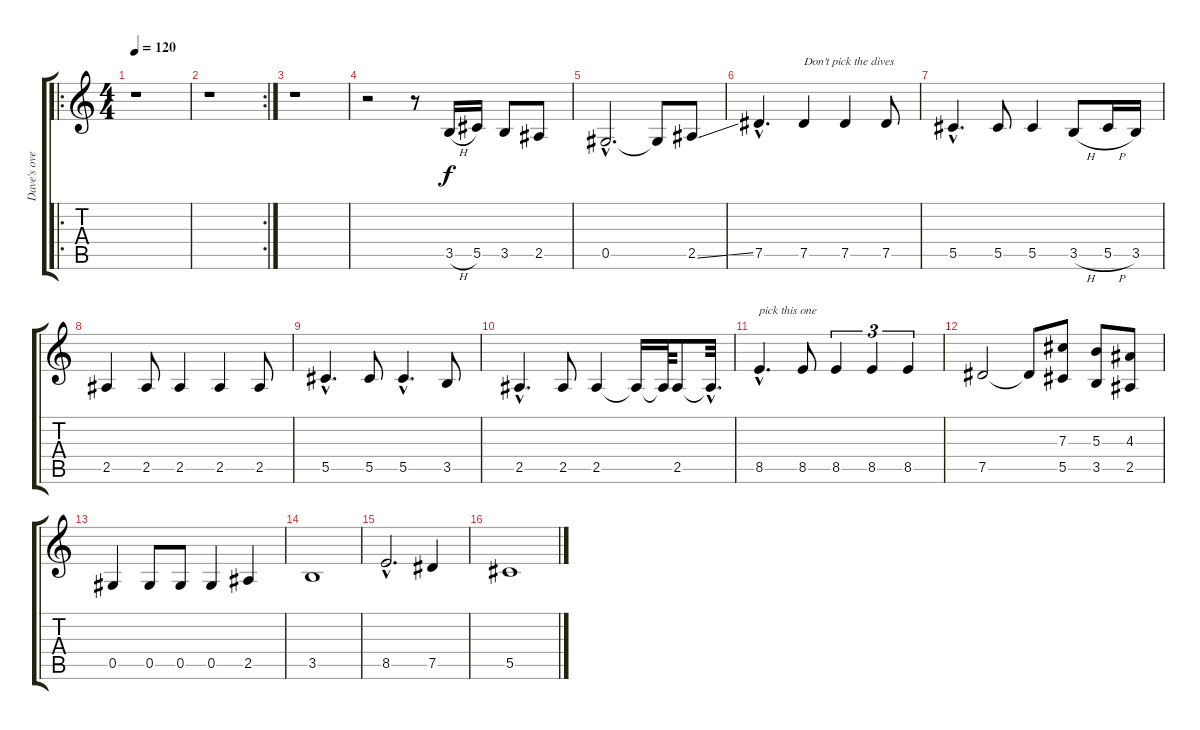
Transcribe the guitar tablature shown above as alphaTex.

\track ("Dave's over lead" "Dave's ove") {instrument distortionguitar}
\staff {score tabs}
\tuning (Eb4 Bb3 Gb3 Db3 Ab2 Eb2) {hide}
\ro
\ts (4 4)
\tempo 120
\clef g2
\ks c
r.1{dy f} |
\rc 2
r.1 |
r.1 |
r.2 r.8 3.5{h}.16 5.5.16 3.5.8 2.5.8 |
0.5{hac}.2{d} 0.5{t}.8 2.5{ss}.8 |
7.5{hac}.4{d} 7.5.4{txt "Don't pick the dives"} 7.5.4 7.5.8 |
5.5{hac}.4{d} 5.5.8 5.5.4 3.5{h}.8 5.5{h}.16 3.5.16 |
2.5.4 2.5.8 2.5.4 2.5.4 2.5.8 |
5.5{hac}.4{d} 5.5.8 5.5{hac}.4{d} 3.5.8 |
2.5{hac}.4{d} 2.5.8 2.5.4 2.5{t}.16 2.5{t}.64 2.5.8 2.5{hac t}.32{d} |
8.5{hac}.4{d txt "pick this one"} 8.5.8 8.5.4{tu (3 2)} 8.5.4{tu (3 2)} 8.5.4{tu (3 2)} |
7.5.2 7.5{t}.8 (7.3 5.5).8 (5.3 3.5).8 (4.3 2.5).8 |
0.5.4 0.5.8 0.5.8 0.5.4 2.5.4 |
3.5.1 |
8.5{hac}.2{d} 7.5.4 |
5.5.1
